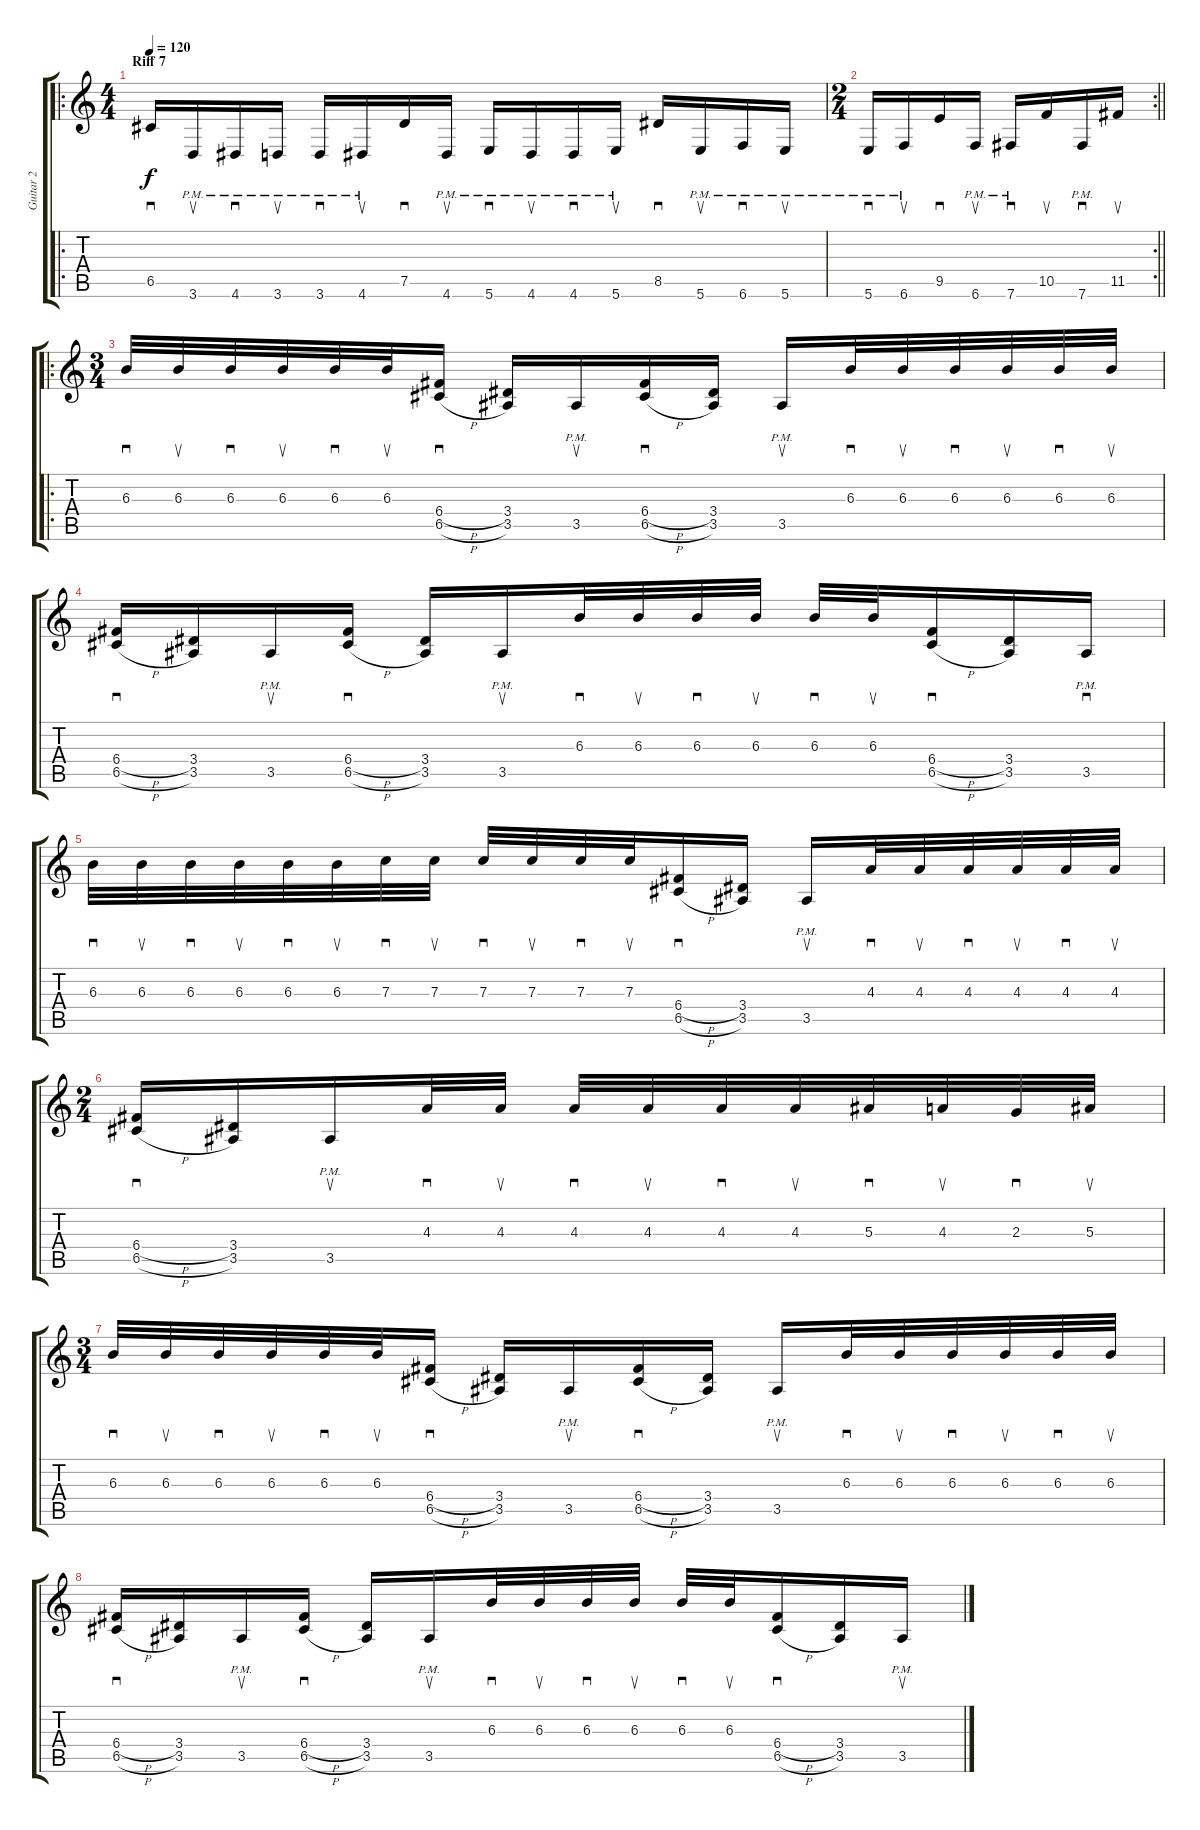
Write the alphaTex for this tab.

\track ("Guitar 2" "Guitar 2") {instrument distortionguitar}
\staff {score tabs}
\tuning (D4 A3 F3 C3 G2 B1) {hide}
\ro
\ts (4 4)
\section ("" "Riff 7")
\tempo 120
\clef g2
\ks c
6.5.16{sd dy f} 3.6{pm}.16{su} 4.6{pm}.16{sd} 3.6{pm}.16{su} 3.6{pm}.16{sd} 4.6{pm}.16{su} 7.5.16{sd} 4.6{pm}.16{su} 5.6{pm}.16{sd} 4.6{pm}.16{su} 4.6{pm}.16{sd} 5.6{pm}.16{su} 8.5.16{sd} 5.6{pm}.16{su} 6.6{pm}.16{sd} 5.6{pm}.16{su} |
\rc 2
\ts (2 4)
\barLineRight lightlight
5.6{pm}.16{sd} 6.6{pm}.16{su} 9.5.16{sd} 6.6{pm}.16{su} 7.6{pm}.16{sd} 10.5.16{su} 7.6{pm}.16{sd} 11.5.16{su} |
\ro
\ts (3 4)
6.3.32{sd} 6.3.32{su} 6.3.32{sd} 6.3.32{su} 6.3.32{sd} 6.3.32{su} (6.4{h} 6.5{h}).16{sd} (3.4 3.5).16 3.5{pm}.16{su} (6.4{h} 6.5{h}).16{sd} (3.4 3.5).16 3.5{pm}.16{su} 6.3.32{sd} 6.3.32{su} 6.3.32{sd} 6.3.32{su} 6.3.32{sd} 6.3.32{su} |
(6.4{h} 6.5{h}).16{sd} (3.4 3.5).16 3.5{pm}.16{su} (6.4{h} 6.5{h}).16{sd} (3.4 3.5).16 3.5{pm}.16{su} 6.3.32{sd} 6.3.32{su} 6.3.32{sd} 6.3.32{su} 6.3.32{sd} 6.3.32{su} (6.4{h} 6.5{h}).16{sd} (3.4 3.5).16 3.5{pm}.16{sd} |
6.3.32{sd} 6.3.32{su} 6.3.32{sd} 6.3.32{su} 6.3.32{sd} 6.3.32{su} 7.3.32{sd} 7.3.32{su} 7.3.32{sd} 7.3.32{su} 7.3.32{sd} 7.3.32{su} (6.4{h} 6.5{h}).16{sd} (3.4 3.5).16 3.5{pm}.16{su} 4.3.32{sd} 4.3.32{su} 4.3.32{sd} 4.3.32{su} 4.3.32{sd} 4.3.32{su} |
\ts (2 4)
(6.4{h} 6.5{h}).16{sd} (3.4 3.5).16 3.5{pm}.16{su} 4.3.32{sd} 4.3.32{su} 4.3.32{sd} 4.3.32{su} 4.3.32{sd} 4.3.32{su} 5.3.32{sd} 4.3.32{su} 2.3.32{sd} 5.3.32{su} |
\ts (3 4)
6.3.32{sd} 6.3.32{su} 6.3.32{sd} 6.3.32{su} 6.3.32{sd} 6.3.32{su} (6.4{h} 6.5{h}).16{sd} (3.4 3.5).16 3.5{pm}.16{su} (6.4{h} 6.5{h}).16{sd} (3.4 3.5).16 3.5{pm}.16{su} 6.3.32{sd} 6.3.32{su} 6.3.32{sd} 6.3.32{su} 6.3.32{sd} 6.3.32{su} |
(6.4{h} 6.5{h}).16{sd} (3.4 3.5).16 3.5{pm}.16{su} (6.4{h} 6.5{h}).16{sd} (3.4 3.5).16 3.5{pm}.16{su} 6.3.32{sd} 6.3.32{su} 6.3.32{sd} 6.3.32{su} 6.3.32{sd} 6.3.32{su} (6.4{h} 6.5{h}).16{sd} (3.4 3.5).16 3.5{pm}.16{su}
